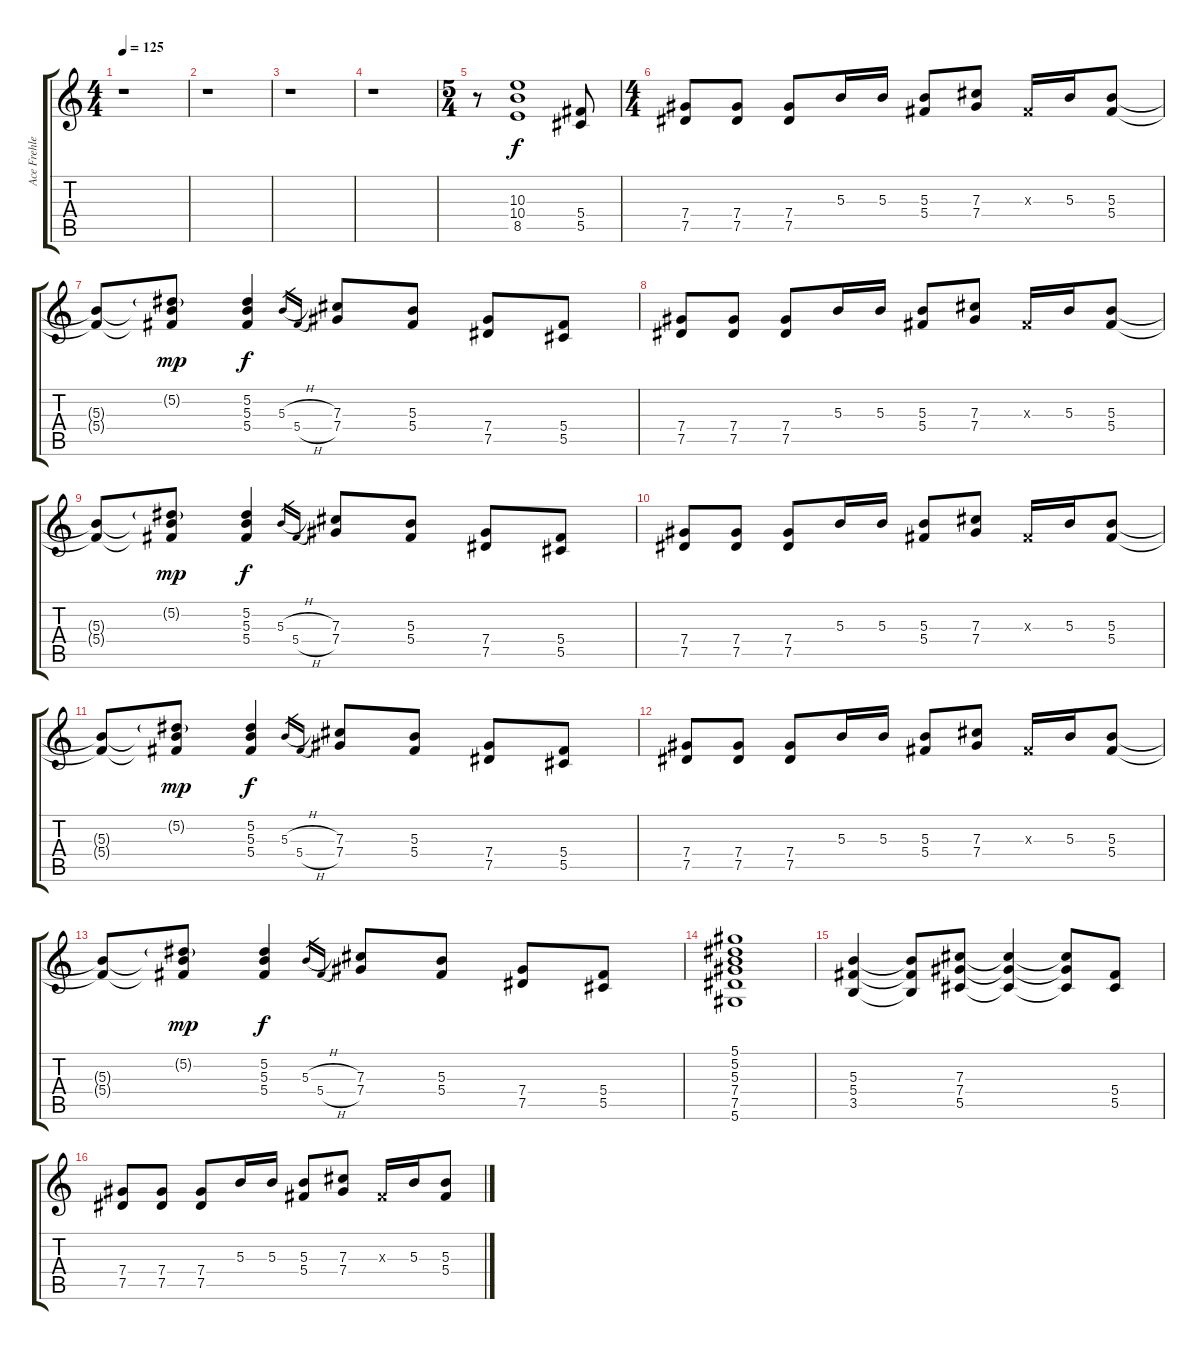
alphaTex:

\track ("Ace Frehley" "Ace Frehle") {instrument distortionguitar}
\staff {score tabs}
\tuning (Eb4 Bb3 Gb3 Db3 Ab2 Eb2) {hide}
\ts (4 4)
\tempo 125
\clef g2
\ks c
r.1{dy f instrument distortionguitar} |
r.1 |
r.1 |
r.1 |
\ts (5 4)
r.8 (10.3 10.4 8.5).1 (5.4 5.5).8 |
\ts (4 4)
(7.4 7.5).8 (7.4 7.5).8 (7.4 7.5).8 5.3.16 5.3.16 (5.3 5.4).8 (7.3 7.4).8 0.3{x}.16 5.3.16 (5.3 5.4).8 |
(5.3{t} 5.4{t}).8 (5.2{g} 5.3{t} 5.4{t}).8{dy mp} (5.2 5.3 5.4).4{dy f} 5.3{h}.16{gr} 5.4{h}.16{gr} (7.3 7.4).8 (5.3 5.4).8 (7.4 7.5).8 (5.4 5.5).8 |
(7.4 7.5).8 (7.4 7.5).8 (7.4 7.5).8 5.3.16 5.3.16 (5.3 5.4).8 (7.3 7.4).8 0.3{x}.16 5.3.16 (5.3 5.4).8 |
(5.3{t} 5.4{t}).8 (5.2{g} 5.3{t} 5.4{t}).8{dy mp} (5.2 5.3 5.4).4{dy f} 5.3{h}.16{gr} 5.4{h}.16{gr} (7.3 7.4).8 (5.3 5.4).8 (7.4 7.5).8 (5.4 5.5).8 |
(7.4 7.5).8 (7.4 7.5).8 (7.4 7.5).8 5.3.16 5.3.16 (5.3 5.4).8 (7.3 7.4).8 0.3{x}.16 5.3.16 (5.3 5.4).8 |
(5.3{t} 5.4{t}).8 (5.2{g} 5.3{t} 5.4{t}).8{dy mp} (5.2 5.3 5.4).4{dy f} 5.3{h}.16{gr} 5.4{h}.16{gr} (7.3 7.4).8 (5.3 5.4).8 (7.4 7.5).8 (5.4 5.5).8 |
(7.4 7.5).8 (7.4 7.5).8 (7.4 7.5).8 5.3.16 5.3.16 (5.3 5.4).8 (7.3 7.4).8 0.3{x}.16 5.3.16 (5.3 5.4).8 |
(5.3{t} 5.4{t}).8 (5.2{g} 5.3{t} 5.4{t}).8{dy mp} (5.2 5.3 5.4).4{dy f} 5.3{h}.16{gr} 5.4{h}.16{gr} (7.3 7.4).8 (5.3 5.4).8 (7.4 7.5).8 (5.4 5.5).8 |
(5.1 5.2 5.3 7.4 7.5 5.6).1 |
(5.3 5.4 3.5).4 (5.3{t} 5.4{t} 3.5{t}).8 (7.3 7.4 5.5).8 (7.3{t} 7.4{t} 5.5{t}).4 (7.3{t} 7.4{t} 5.5{t}).8 (5.4 5.5).8 |
(7.4 7.5).8 (7.4 7.5).8 (7.4 7.5).8 5.3.16 5.3.16 (5.3 5.4).8 (7.3 7.4).8 0.3{x}.16 5.3.16 (5.3 5.4).8
